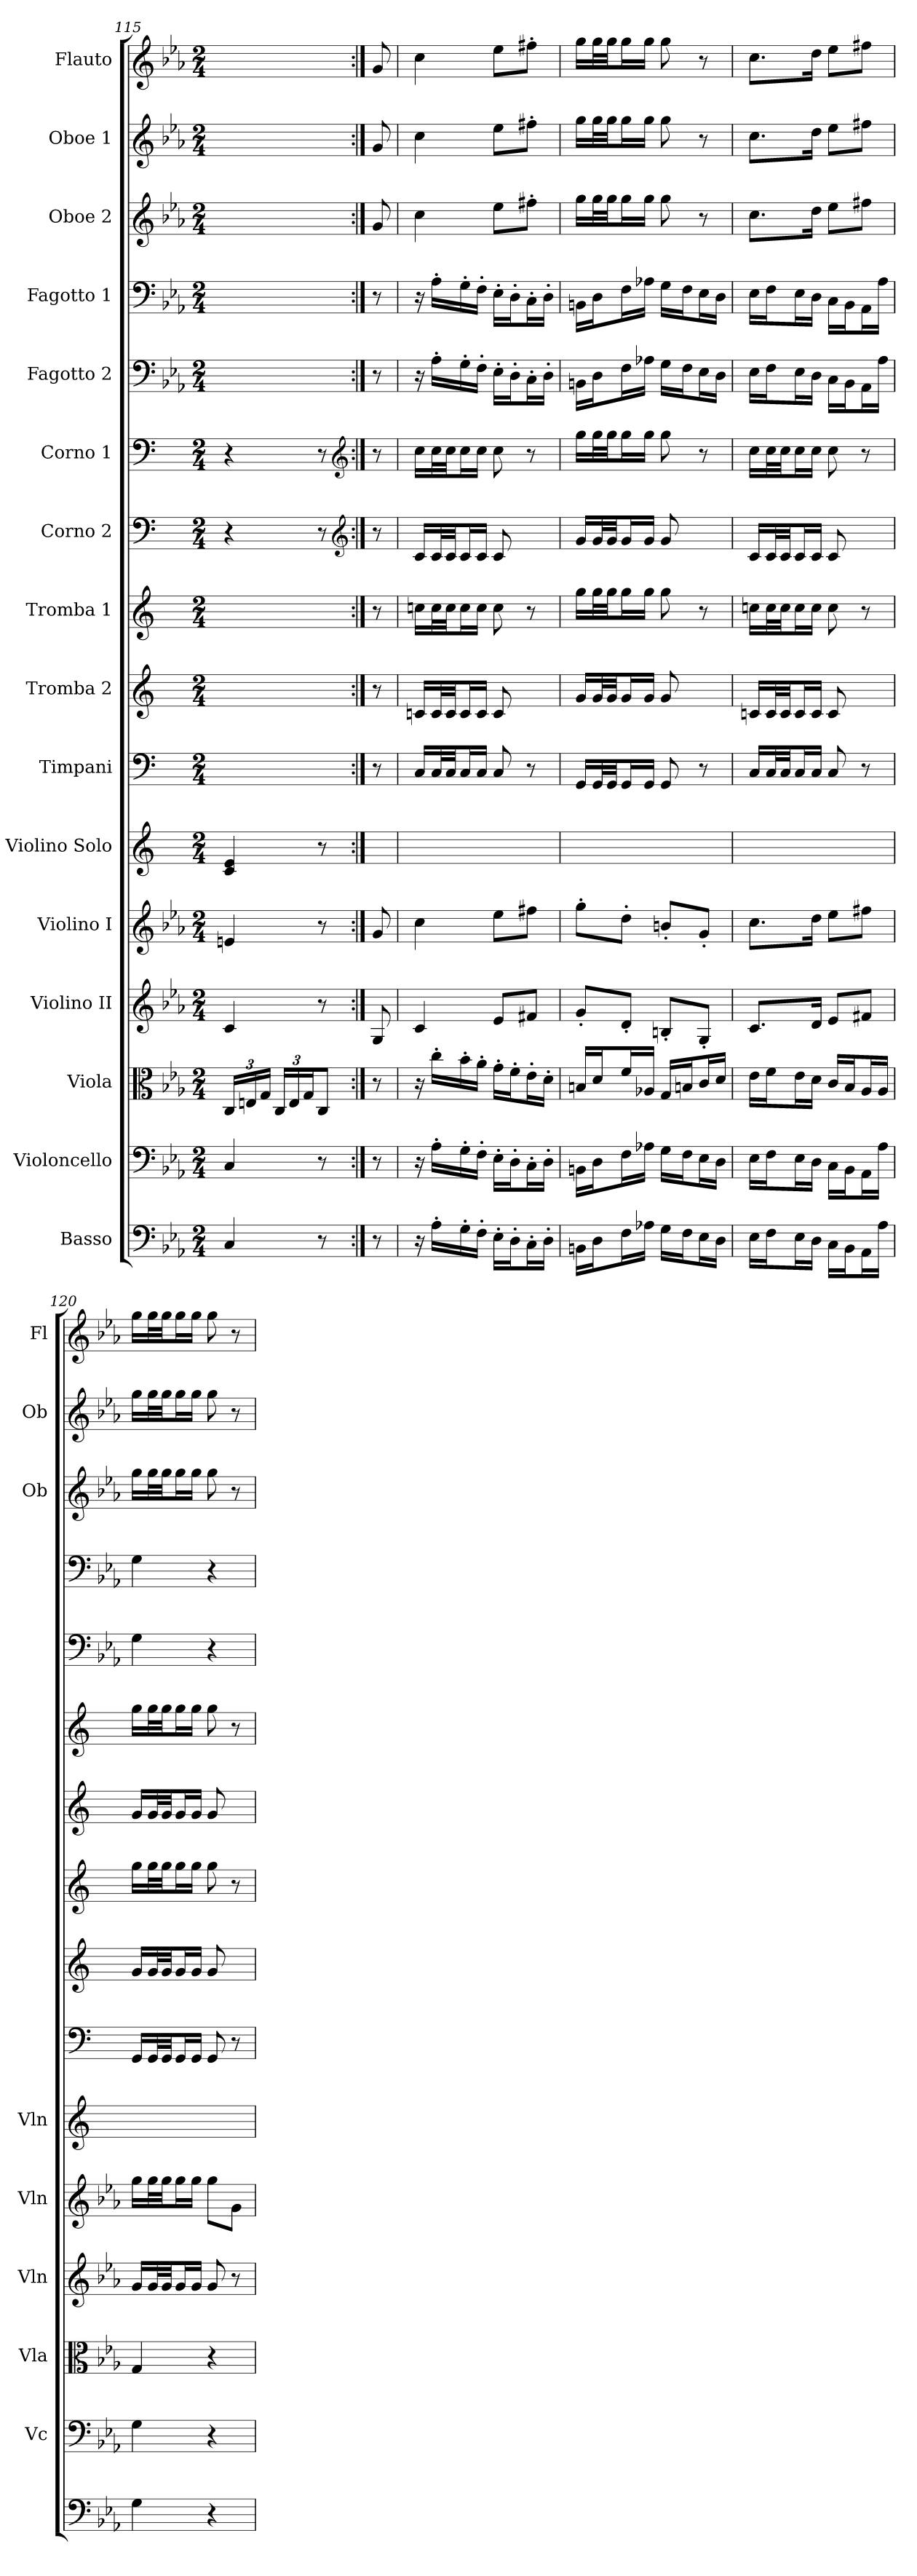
**kern	**kern	**kern	**kern	**kern	**kern	**kern	**kern	**kern	**kern	**kern	**kern	**kern	**kern	**kern	**kern
*part16	*part15	*part14	*part13	*part12	*part11	*part10	*part9	*part8	*part7	*part6	*part5	*part4	*part3	*part2	*part1
*staff16	*staff15	*staff14	*staff13	*staff12	*staff11	*staff10	*staff9	*staff8	*staff7	*staff6	*staff5	*staff4	*staff3	*staff2	*staff1
*I"Basso	*I"Violoncello	*I"Viola	*I"Violino II	*I"Violino I	*I"Violino Solo	*I"Timpani	*I"Tromba 2	*I"Tromba 1	*I"Corno 2	*I"Corno 1	*I"Fagotto 2	*I"Fagotto 1	*I"Oboe 2	*I"Oboe 1	*I"Flauto
*	*I'Vc	*I'Vla	*I'Vln	*I'Vln	*I'Vln	*	*	*	*	*	*	*	*I'Ob	*I'Ob	*I'Fl
*clefF4	*clefF4	*clefC3	*clefG2	*clefG2	*clefG2	*clefF4	*clefG2	*clefG2	*clefF4	*clefF4	*clefF4	*clefF4	*clefG2	*clefG2	*clefG2
*ITrd7c12	*	*	*	*	*	*	*ITrd1c2	*ITrd1c2	*ITrd7c12	*ITrd7c12	*	*	*	*	*
*k[b-e-a-]	*k[b-e-a-]	*k[b-e-a-]	*k[b-e-a-]	*k[b-e-a-]	*	*	*	*	*	*	*k[b-e-a-]	*k[b-e-a-]	*k[b-e-a-]	*k[b-e-a-]	*k[b-e-a-]
*M2/4	*M2/4	*M2/4	*M2/4	*M2/4	*M2/4	*M2/4	*M2/4	*M2/4	*M2/4	*M2/4	*M2/4	*M2/4	*M2/4	*M2/4	*M2/4
=115	=115	=115	=115	=115	=115	=115	=115	=115	=115	=115	=115	=115	=115	=115	=115
4CC	4C	24C/LL	4c	4en	4c 4e	4.ryy	4.ryy	4.ryy	4r	4r	4.ryy	4.ryy	4.ryy	4.ryy	4.ryy
.	.	24En/	.	.	.	.	.	.	.	.	.	.	.	.	.
.	.	24G/JJ	.	.	.	.	.	.	.	.	.	.	.	.	.
.	.	24C/LL	.	.	.	.	.	.	.	.	.	.	.	.	.
.	.	24E/	.	.	.	.	.	.	.	.	.	.	.	.	.
.	.	24G/J	.	.	.	.	.	.	.	.	.	.	.	.	.
8r	8r	8C/J	8r	8r	8r	.	.	.	8r	8r	.	.	.	.	.
*	*	*	*	*	*	*	*	*	*clefG2	*clefG2	*	*	*	*	*
=116:|!	=116:|!	=116:|!	=116:|!	=116:|!	=116:|!	=116:|!	=116:|!	=116:|!	=116:|!	=116:|!	=116:|!	=116:|!	=116:|!	=116:|!	=116:|!
8r	8r	8r	8G	8g	8ryy	8r	8r	8r	8r	8r	8r	8r	8g	8g	8g
=117	=117	=117	=117	=117	=117	=117	=117	=117	=117	=117	=117	=117	=117	=117	=117
16r	16r	16r	4c	4cc	2ryy	16C/LL	16B-/LL	16b-\LL	16C/LL	16c\LL	16r	16r	4cc	4cc	4cc
16AA-'\LL	16A-'\LL	16cc'\LL	.	.	.	32C/L	32B-/L	32b-\L	32C/L	32c\L	16A-'\LL	16A-'\LL	.	.	.
.	.	.	.	.	.	32C/JJ	32B-/JJ	32b-\JJ	32C/JJ	32c\JJ	.	.	.	.	.
16GG'\	16G'\	16b-'\	.	.	.	16C/L	16B-/L	16b-\L	16C/L	16c\L	16G'\	16G'\	.	.	.
16FF'\JJ	16F'\JJ	16a-'\JJ	.	.	.	16C/JJ	16B-/JJ	16b-\JJ	16C/JJ	16c\JJ	16F'\JJ	16F'\JJ	.	.	.
16EE-'\LL	16E-'\LL	16g'\LL	8e-/L	8ee-\L	.	8C	8B-	8b-	8C	8c	16E-'\LL	16E-'\LL	8ee-\L	8ee-\L	8ee-\L
16DD'\J	16D'\J	16f'\J	.	.	.	.	.	.	.	.	16D'\J	16D'\J	.	.	.
16CC'\L	16C'\L	16e-'\L	8f#X/J	8ff#X\J	.	8r	8ryy	8r	8ryy	8r	16C'\L	16C'\L	8ff#X'\J	8ff#X'\J	8ff#X'\J
16DD'\JJ	16D'\JJ	16d'\JJ	.	.	.	.	.	.	.	.	16D'\JJ	16D'\JJ	.	.	.
=118	=118	=118	=118	=118	=118	=118	=118	=118	=118	=118	=118	=118	=118	=118	=118
16BBBn\LL	16BBn\LL	16Bn/LL	8g'/L	8gg'\L	2ryy	16GG/LL	16f/LL	16ff\LL	16G/LL	16g\LL	16BBn\LL	16BBn\LL	16gg\LL	16gg\LL	16gg\LL
16DD\J	16D\J	16d/J	.	.	.	32GG/L	32f/L	32ff\L	32G/L	32g\L	16D\J	16D\J	32gg\L	32gg\L	32gg\L
.	.	.	.	.	.	32GG/JJ	32f/JJ	32ff\JJ	32G/JJ	32g\JJ	.	.	32gg\JJ	32gg\JJ	32gg\JJ
16FF\L	16F\L	16f/L	8d'/J	8dd'\J	.	16GG/L	16f/L	16ff\L	16G/L	16g\L	16F\L	16F\L	16gg\L	16gg\L	16gg\L
16AA-X\JJ	16A-X\JJ	16A-X/JJ	.	.	.	16GG/JJ	16f/JJ	16ff\JJ	16G/JJ	16g\JJ	16A-X\JJ	16A-X\JJ	16gg\JJ	16gg\JJ	16gg\JJ
16GG\LL	16G\LL	16G/LL	8Bn'/L	8bn'/L	.	8GG	8f	8ff	8G	8g	16G\LL	16G\LL	8gg	8gg	8gg
16FF\J	16F\J	16Bn/J	.	.	.	.	.	.	.	.	16F\J	16F\J	.	.	.
16EE-\L	16E-\L	16c/L	8G'/J	8g'/J	.	8r	8ryy	8r	8ryy	8r	16E-\L	16E-\L	8r	8r	8r
16DD\JJ	16D\JJ	16d/JJ	.	.	.	.	.	.	.	.	16D\JJ	16D\JJ	.	.	.
=119	=119	=119	=119	=119	=119	=119	=119	=119	=119	=119	=119	=119	=119	=119	=119
16EE-\LL	16E-\LL	16e-\LL	8.c/L	8.cc\L	2ryy	16C/LL	16B-/LL	16b-\LL	16C/LL	16c\LL	16E-\LL	16E-\LL	8.cc\L	8.cc\L	8.cc\L
16FF\J	16F\J	16f\J	.	.	.	32C/L	32B-/L	32b-\L	32C/L	32c\L	16F\J	16F\J	.	.	.
.	.	.	.	.	.	32C/JJ	32B-/JJ	32b-\JJ	32C/JJ	32c\JJ	.	.	.	.	.
16EE-\L	16E-\L	16e-\L	.	.	.	16C/L	16B-/L	16b-\L	16C/L	16c\L	16E-\L	16E-\L	.	.	.
16DD\JJ	16D\JJ	16d\JJ	16d/Jk	16dd\Jk	.	16C/JJ	16B-/JJ	16b-\JJ	16C/JJ	16c\JJ	16D\JJ	16D\JJ	16dd\Jk	16dd\Jk	16dd\Jk
16CC\LL	16C\LL	16c/LL	8e-/L	8ee-\L	.	8C	8B-	8b-	8C	8c	16C\LL	16C\LL	8ee-\L	8ee-\L	8ee-\L
16BBB-\J	16BB-\J	16B-/J	.	.	.	.	.	.	.	.	16BB-\J	16BB-\J	.	.	.
16AAA-\L	16AA-\L	16A-/L	8f#X/J	8ff#X\J	.	8r	8ryy	8r	8ryy	8r	16AA-\L	16AA-\L	8ff#X\J	8ff#X\J	8ff#X\J
16AA-\JJ	16A-\JJ	16A-/JJ	.	.	.	.	.	.	.	.	16A-\JJ	16A-\JJ	.	.	.
=120	=120	=120	=120	=120	=120	=120	=120	=120	=120	=120	=120	=120	=120	=120	=120
4GG	4G	4G	16g/LL	16gg\LL	2ryy	16GG/LL	16f/LL	16ff\LL	16G/LL	16g\LL	4G	4G	16gg\LL	16gg\LL	16gg\LL
.	.	.	32g/L	32gg\L	.	32GG/L	32f/L	32ff\L	32G/L	32g\L	.	.	32gg\L	32gg\L	32gg\L
.	.	.	32g/JJ	32gg\JJ	.	32GG/JJ	32f/JJ	32ff\JJ	32G/JJ	32g\JJ	.	.	32gg\JJ	32gg\JJ	32gg\JJ
.	.	.	16g/L	16gg\L	.	16GG/L	16f/L	16ff\L	16G/L	16g\L	.	.	16gg\L	16gg\L	16gg\L
.	.	.	16g/JJ	16gg\JJ	.	16GG/JJ	16f/JJ	16ff\JJ	16G/JJ	16g\JJ	.	.	16gg\JJ	16gg\JJ	16gg\JJ
4r	4r	4r	8g	8gg\L	.	8GG	8f	8ff	8G	8g	4r	4r	8gg	8gg	8gg
.	.	.	8r	8g\J	.	8r	8ryy	8r	8ryy	8r	.	.	8r	8r	8r
=	=	=	=	=	=	=	=	=	=	=	=	=	=	=	=
*-	*-	*-	*-	*-	*-	*-	*-	*-	*-	*-	*-	*-	*-	*-	*-
